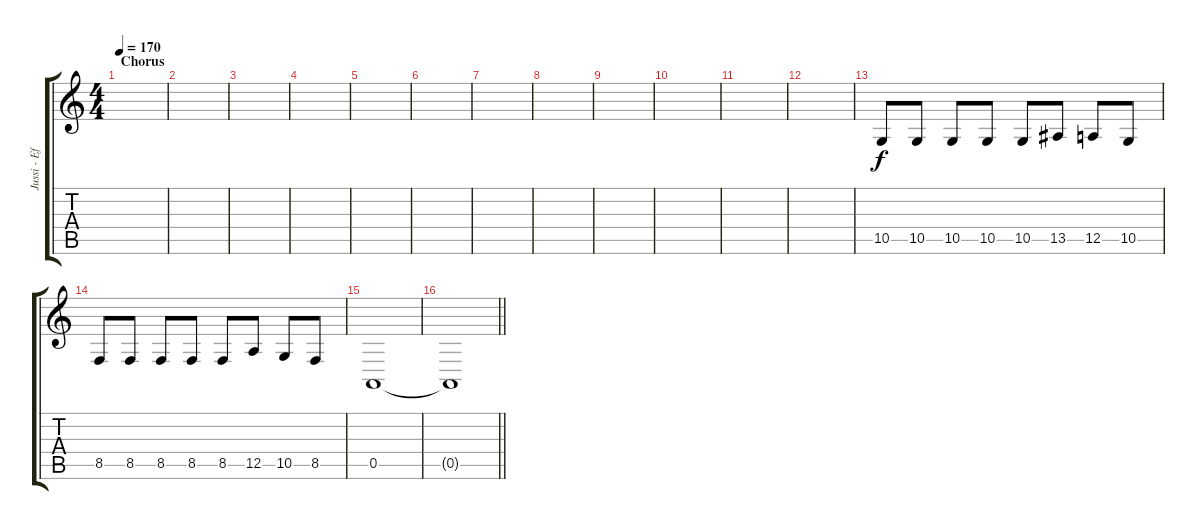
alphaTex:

\track ("Jussi - Effect" "Jussi - Ef") {instrument lead8bassandlead}
\staff {score tabs}
\tuning (E4 B3 G3 D3 A2 D2) {hide}
\ts (4 4)
\section ("" "Chorus")
\tempo 170
\clef g2
\ks c
|
|
|
|
|
|
|
|
|
|
|
|
10.5.8 10.5.8 10.5.8 10.5.8 10.5.8 13.5.8 12.5.8 10.5.8 |
8.5.8 8.5.8 8.5.8 8.5.8 8.5.8 12.5.8 10.5.8 8.5.8 |
0.5.1 |
\barLineRight lightlight
0.5{t}.1
